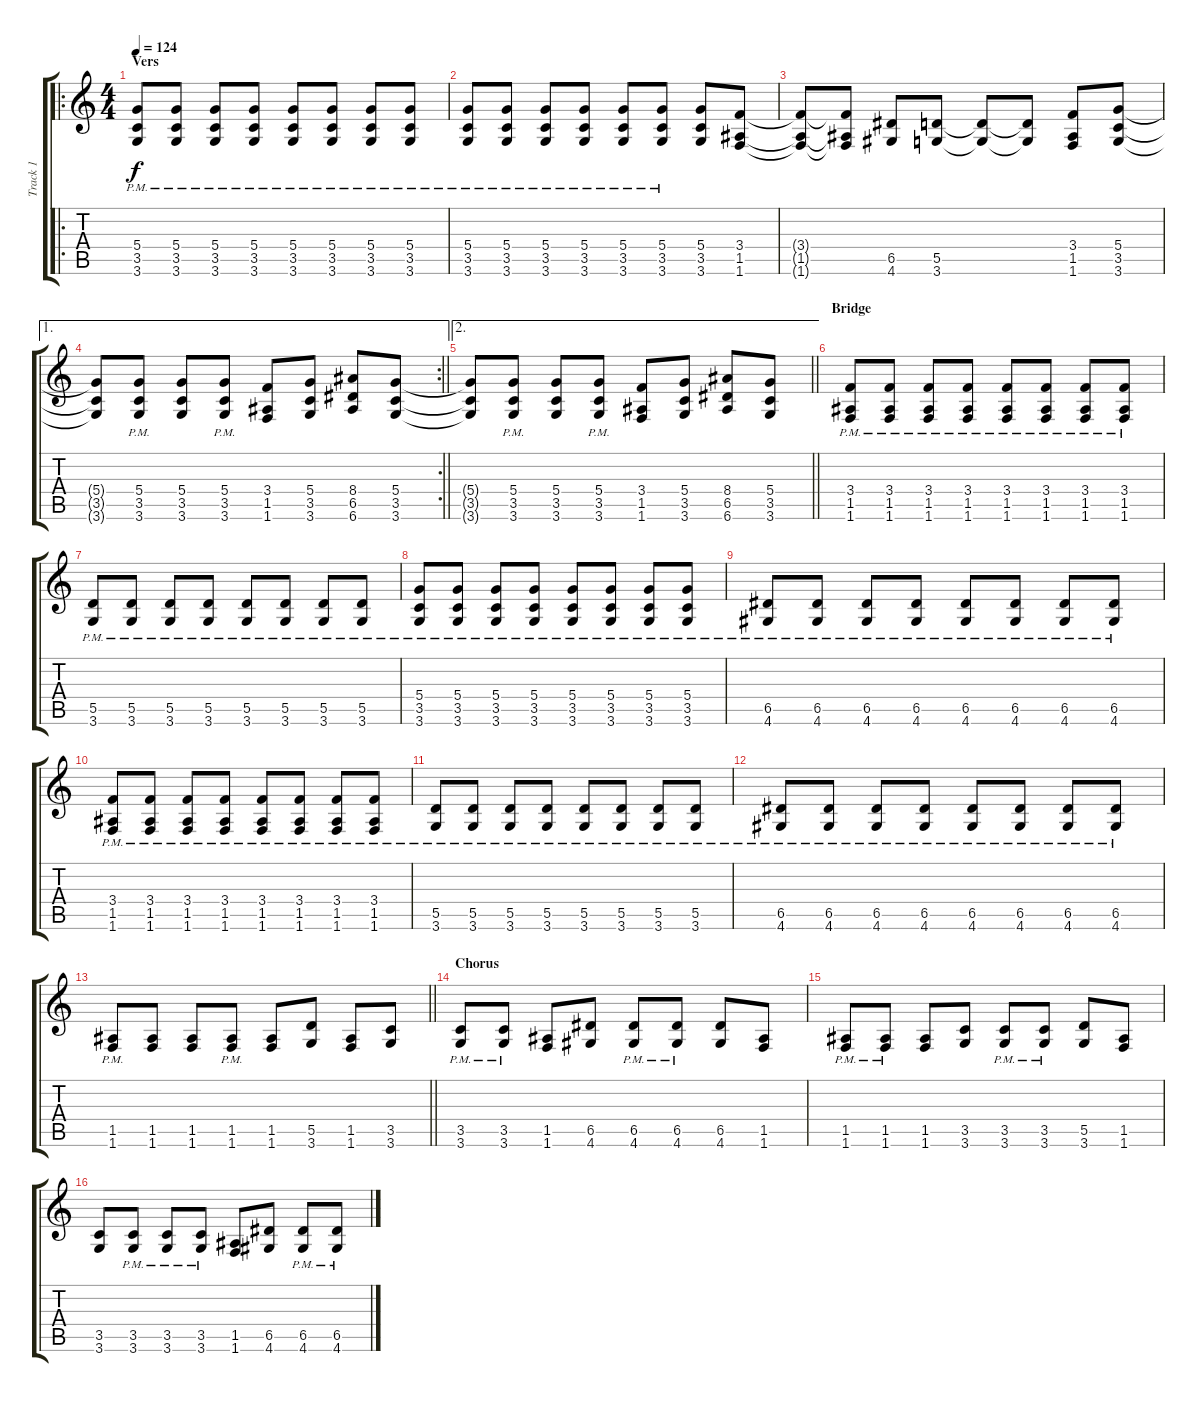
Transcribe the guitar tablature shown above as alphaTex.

\track ("Track 1" "Track 1") {instrument distortionguitar}
\staff {score tabs}
\tuning (E4 B3 G3 D3 A2 E2) {hide}
\ro
\ts (4 4)
\section ("" "Vers")
\tempo 124
\clef g2
\ks c
(5.4{pm} 3.5{pm} 3.6{pm}).8{dy f} (5.4{pm} 3.5{pm} 3.6{pm}).8 (5.4{pm} 3.5{pm} 3.6{pm}).8 (5.4{pm} 3.5{pm} 3.6{pm}).8 (5.4{pm} 3.5{pm} 3.6{pm}).8 (5.4{pm} 3.5{pm} 3.6{pm}).8 (5.4{pm} 3.5{pm} 3.6{pm}).8 (5.4{pm} 3.5{pm} 3.6{pm}).8 |
(5.4{pm} 3.5{pm} 3.6{pm}).8 (5.4{pm} 3.5{pm} 3.6{pm}).8 (5.4{pm} 3.5{pm} 3.6{pm}).8 (5.4{pm} 3.5{pm} 3.6{pm}).8 (5.4{pm} 3.5{pm} 3.6{pm}).8 (5.4{pm} 3.5{pm} 3.6{pm}).8 (5.4 3.5 3.6).8 (3.4 1.5 1.6).8 |
(3.4{t} 1.5{t} 1.6{t}).8 (3.4{t} 1.5{t} 1.6{t}).8 (6.5 4.6).8 (5.5 3.6).8 (5.5{t} 3.6{t}).8 (5.5{t} 3.6{t}).8 (3.4 1.5 1.6).8 (5.4 3.5 3.6).8 |
\ae 1
\rc 2
\barLineRight lightlight
(5.4{t} 3.5{t} 3.6{t}).8 (5.4{pm} 3.5{pm} 3.6{pm}).8 (5.4 3.5 3.6).8 (5.4{pm} 3.5{pm} 3.6{pm}).8 (3.4 1.5 1.6).8 (5.4 3.5 3.6).8 (8.4 6.5 6.6).8 (5.4 3.5 3.6).8 |
\ae 2
\barLineRight lightlight
(5.4{t} 3.5{t} 3.6{t}).8 (5.4{pm} 3.5{pm} 3.6{pm}).8 (5.4 3.5 3.6).8 (5.4{pm} 3.5{pm} 3.6{pm}).8 (3.4 1.5 1.6).8 (5.4 3.5 3.6).8 (8.4 6.5 6.6).8 (5.4 3.5 3.6).8 |
\section ("" "Bridge")
(3.4{pm} 1.5{pm} 1.6{pm}).8 (3.4{pm} 1.5{pm} 1.6{pm}).8 (3.4{pm} 1.5{pm} 1.6{pm}).8 (3.4{pm} 1.5{pm} 1.6{pm}).8 (3.4{pm} 1.5{pm} 1.6{pm}).8 (3.4{pm} 1.5{pm} 1.6{pm}).8 (3.4{pm} 1.5{pm} 1.6{pm}).8 (3.4{pm} 1.5{pm} 1.6{pm}).8 |
(5.5{pm} 3.6{pm}).8 (5.5{pm} 3.6{pm}).8 (5.5{pm} 3.6{pm}).8 (5.5{pm} 3.6{pm}).8 (5.5{pm} 3.6{pm}).8 (5.5{pm} 3.6{pm}).8 (5.5{pm} 3.6{pm}).8 (5.5{pm} 3.6{pm}).8 |
(5.4{pm} 3.5{pm} 3.6{pm}).8 (5.4{pm} 3.5{pm} 3.6{pm}).8 (5.4{pm} 3.5{pm} 3.6{pm}).8 (5.4{pm} 3.5{pm} 3.6{pm}).8 (5.4{pm} 3.5{pm} 3.6{pm}).8 (5.4{pm} 3.5{pm} 3.6{pm}).8 (5.4{pm} 3.5{pm} 3.6{pm}).8 (5.4{pm} 3.5{pm} 3.6{pm}).8 |
(6.5{pm} 4.6{pm}).8 (6.5{pm} 4.6{pm}).8 (6.5{pm} 4.6{pm}).8 (6.5{pm} 4.6{pm}).8 (6.5{pm} 4.6{pm}).8 (6.5{pm} 4.6{pm}).8 (6.5{pm} 4.6{pm}).8 (6.5{pm} 4.6{pm}).8 |
(3.4{pm} 1.5{pm} 1.6{pm}).8 (3.4{pm} 1.5{pm} 1.6{pm}).8 (3.4{pm} 1.5{pm} 1.6{pm}).8 (3.4{pm} 1.5{pm} 1.6{pm}).8 (3.4{pm} 1.5{pm} 1.6{pm}).8 (3.4{pm} 1.5{pm} 1.6{pm}).8 (3.4{pm} 1.5{pm} 1.6{pm}).8 (3.4{pm} 1.5{pm} 1.6{pm}).8 |
(5.5{pm} 3.6{pm}).8 (5.5{pm} 3.6{pm}).8 (5.5{pm} 3.6{pm}).8 (5.5{pm} 3.6{pm}).8 (5.5{pm} 3.6{pm}).8 (5.5{pm} 3.6{pm}).8 (5.5{pm} 3.6{pm}).8 (5.5{pm} 3.6{pm}).8 |
(6.5{pm} 4.6{pm}).8 (6.5{pm} 4.6{pm}).8 (6.5{pm} 4.6{pm}).8 (6.5{pm} 4.6{pm}).8 (6.5{pm} 4.6{pm}).8 (6.5{pm} 4.6{pm}).8 (6.5{pm} 4.6{pm}).8 (6.5{pm} 4.6{pm}).8 |
\barLineRight lightlight
(1.5{pm} 1.6{pm}).8 (1.5 1.6).8 (1.5 1.6).8 (1.5{pm} 1.6{pm}).8 (1.5 1.6).8 (5.5 3.6).8 (1.5 1.6).8 (3.5 3.6).8 |
\section ("" "Chorus")
(3.5{pm} 3.6{pm}).8 (3.5{pm} 3.6{pm}).8 (1.5 1.6).8 (6.5 4.6).8 (6.5{pm} 4.6{pm}).8 (6.5{pm} 4.6{pm}).8 (6.5 4.6).8 (1.5 1.6).8 |
(1.5{pm} 1.6{pm}).8 (1.5{pm} 1.6{pm}).8 (1.5 1.6).8 (3.5 3.6).8 (3.5{pm} 3.6{pm}).8 (3.5{pm} 3.6{pm}).8 (5.5 3.6).8 (1.5 1.6).8 |
(3.5 3.6).8 (3.5{pm} 3.6{pm}).8 (3.5{pm} 3.6{pm}).8 (3.5{pm} 3.6{pm}).8 (1.5 1.6).8 (6.5 4.6).8 (6.5{pm} 4.6{pm}).8 (6.5{pm} 4.6{pm}).8
